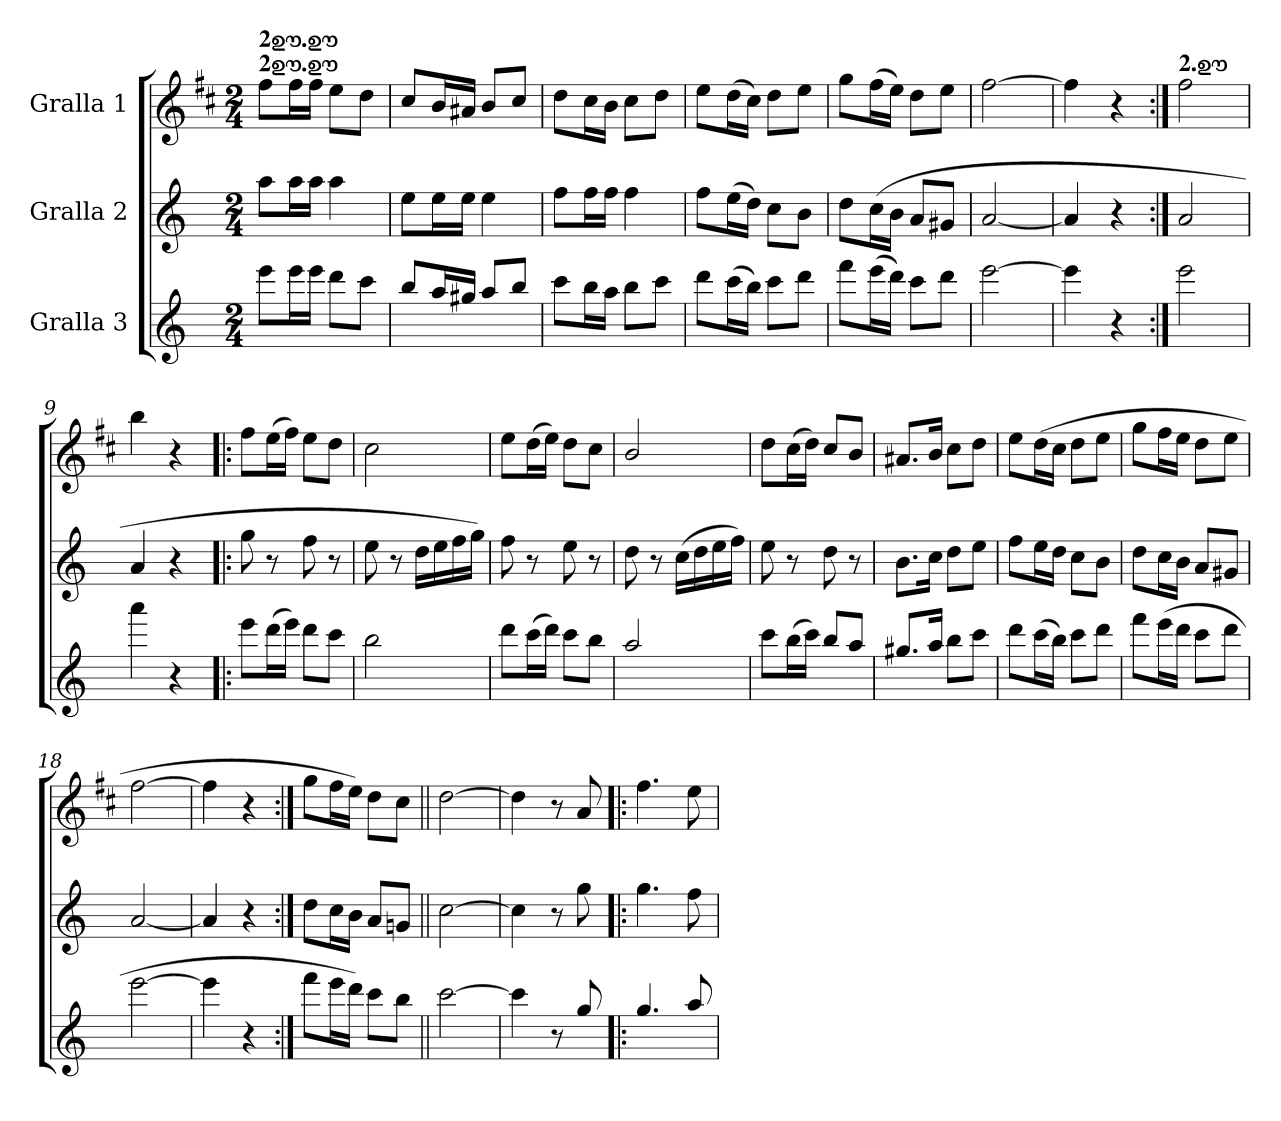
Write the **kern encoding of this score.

**kern	**kern	**kern
*part3	*part2	*part1
*staff3	*staff2	*staff1
*I"Gralla 3	*I"Gralla 2	*I"Gralla 1
*clefG2	*clefG2	*clefG2
*ITrd8c14	*	*ITrd1c2
*k[]	*k[]	*k[]
*M2/4	*M2/4	*M2/4
=1	=1	=1
!	!	!LO:TX:a:B:t=2ഊ.ഊ
!	!	!LO:TX:a:B:t=2ഊ.ഊ
8ee\L	8aa\L	8ee\L
16ee\L	16aa\L	16ee\L
16ee\JJ	16aa\JJ	16ee\JJ
8dd\L	4aa\	8dd\L
8cc\J	.	8cc\J
=2	=2	=2
8b/L	8ee\L	8b/L
16a/L	16ee\L	16a/L
16g#X/JJ	16ee\JJ	16g#X/JJ
8a/L	4ee\	8a/L
8b/J	.	8b/J
=3	=3	=3
8cc\L	8ff\L	8cc\L
16b\L	16ff\L	16b\L
16a\JJ	16ff\JJ	16a\JJ
8b\L	4ff\	8b\L
8cc\J	.	8cc\J
=4	=4	=4
8dd\L	8ff\L	8dd\L
(>16cc\L	(>16ee\L	(>16cc\L
16b\JJ)	16dd\JJ)	16b\JJ)
8cc\L	8cc\L	8cc\L
8dd\J	8b\J	8dd\J
=5	=5	=5
8ff\L	8dd\L	8ff\L
(>16ee\L	(>16cc\L	(>16ee\L
16dd\JJ)	16b\JJ	16dd\JJ)
8cc\L	8a/L	8cc\L
8dd\J	8g#X/J	8dd\J
=6	=6	=6
[2ee\	[2a/	[2ee\
=7	=7	=7
4ee\]	4a/]	4ee\]
4r	4r	4r
=8:|!	=8:|!	=8:|!
!	!	!LO:TX:a:B:t=2.ഊ
2ee\	2a/	2ee\
=9	=9	=9
4aa\	4a/	4aa\
4r	4r	4r
!!LO:LB:g=z
=10!|:	=10!|:	=10!|:
8ee\L	8gg\	8ee\L
(>16dd\L	8r	(>16dd\L
16ee\JJ)	.	16ee\JJ)
8dd\L	8ff\	8dd\L
8cc\J	8r	8cc\J
=11	=11	=11
2b\	8ee\	2b\
.	8r	.
.	16dd\LL	.
.	16ee\	.
.	16ff\	.
.	16gg\JJ)	.
=12	=12	=12
8dd\L	8ff\	8dd\L
(>16cc\L	8r	(>16cc\L
16dd\JJ)	.	16dd\JJ)
8cc\L	8ee\	8cc\L
8b\J	8r	8b\J
=13	=13	=13
2a/	8dd\	2a/
.	8r	.
.	(>16cc\LL	.
.	16dd\	.
.	16ee\	.
.	16ff\JJ)	.
=14	=14	=14
8cc\L	8ee\	8cc\L
(>16b\L	8r	(>16b\L
16cc\JJ)	.	16cc\JJ)
8b/L	8dd\	8b/L
8a/J	8r	8a/J
=15	=15	=15
8.g#X/L	8.b\L	8.g#X/L
16a/Jk	16cc\Jk	16a/Jk
8b\L	8dd\L	8b\L
8cc\J	8ee\J	8cc\J
=16	=16	=16
8dd\L	8ff\L	8dd\L
(>16cc\L	16ee\L	(>16cc\L
16b\JJ)	16dd\JJ	16b\JJ
8cc\L	8cc\L	8cc\L
8dd\J	8b\J	8dd\J
=17	=17	=17
8ff\L	8dd\L	8ff\L
(>16ee\L	16cc\L	16ee\L
16dd\JJ	16b\JJ	16dd\JJ
8cc\L	8a/L	8cc\L
8dd\J	8g#X/J	8dd\J
=18	=18	=18
[2ee\	[2a/	[2ee\
!!LO:LB:g=z
=19	=19	=19
4ee\]	4a/]	4ee\]
4r	4r	4r
=20:|!	=20:|!	=20:|!
8ff\L	8dd\L	8ff\L
16ee\L	16cc\L	16ee\L
16dd\JJ)	16b\JJ	16dd\JJ)
8cc\L	8a/L	8cc\L
8b\J	8gni/J	8b\J
=21||	=21||	=21||
[2cc\	[2cc\	[2cc\
=22	=22	=22
4cc\]	4cc\]	4cc\]
8r	8r	8r
8g/	8gg\	8g/
=23!|:	=23!|:	=23!|:
4.g/	4.gg\	4.ee\
8a/	8ff\	8dd\
=	=	=
*-	*-	*-
